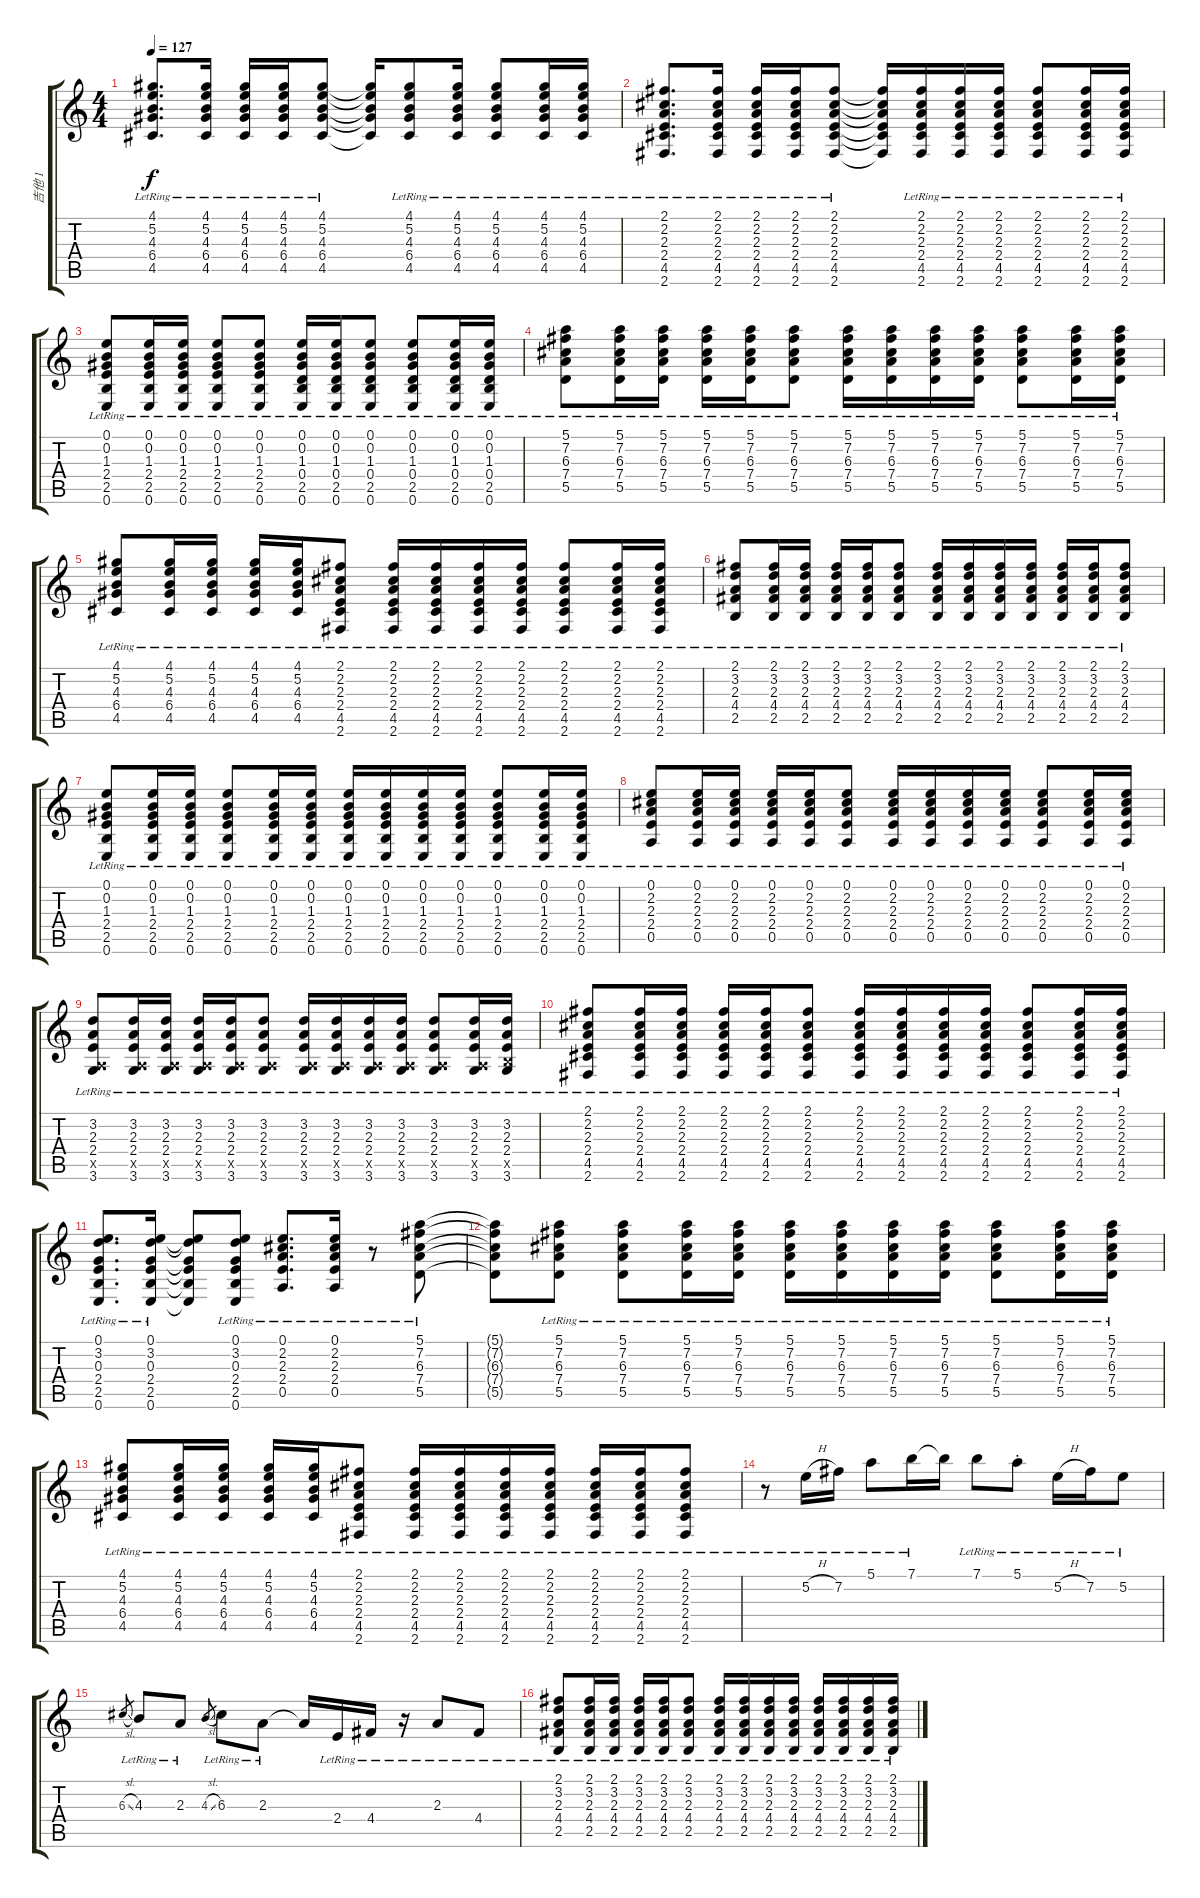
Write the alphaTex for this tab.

\track ("吉他 1" "吉他 1") {instrument acousticguitarsteel}
\staff {score tabs}
\tuning (E4 B3 G3 D3 A2 E2) {hide}
\ts (4 4)
\tempo 127
\clef g2
\ks c
(4.1{lr} 5.2{lr} 4.3{lr} 6.4{lr} 4.5{lr}).8{d dy f} (4.1{lr} 5.2{lr} 4.3{lr} 6.4{lr} 4.5{lr}).16 (4.1{lr} 5.2{lr} 4.3{lr} 6.4{lr} 4.5{lr}).16 (4.1{lr} 5.2{lr} 4.3{lr} 6.4{lr} 4.5{lr}).16 (4.1{lr} 5.2{lr} 4.3{lr} 6.4{lr} 4.5{lr}).8 (4.1{t} 5.2{t} 4.3{t} 6.4{t} 4.5{t}).16 (4.1{lr} 5.2{lr} 4.3{lr} 6.4{lr} 4.5{lr}).8 (4.1{lr} 5.2{lr} 4.3{lr} 6.4{lr} 4.5{lr}).16 (4.1{lr} 5.2{lr} 4.3{lr} 6.4{lr} 4.5{lr}).8 (4.1{lr} 5.2{lr} 4.3{lr} 6.4{lr} 4.5{lr}).16 (4.1{lr} 5.2{lr} 4.3{lr} 6.4{lr} 4.5{lr}).16 |
(2.1{lr} 2.2{lr} 2.3{lr} 2.4{lr} 4.5{lr} 2.6{lr}).8{d} (2.1{lr} 2.2{lr} 2.3{lr} 2.4{lr} 4.5{lr} 2.6{lr}).16 (2.1{lr} 2.2{lr} 2.3{lr} 2.4{lr} 4.5{lr} 2.6{lr}).16 (2.1{lr} 2.2{lr} 2.3{lr} 2.4{lr} 4.5{lr} 2.6{lr}).16 (2.1{lr} 2.2{lr} 2.3{lr} 2.4{lr} 4.5{lr} 2.6{lr}).8 (2.1{t} 2.2{t} 2.3{t} 2.4{t} 4.5{t} 2.6{t}).16 (2.1{lr} 2.2{lr} 2.3{lr} 2.4{lr} 4.5{lr} 2.6{lr}).16 (2.1{lr} 2.2{lr} 2.3{lr} 2.4{lr} 4.5{lr} 2.6{lr}).16 (2.1{lr} 2.2{lr} 2.3{lr} 2.4{lr} 4.5{lr} 2.6{lr}).16 (2.1{lr} 2.2{lr} 2.3{lr} 2.4{lr} 4.5{lr} 2.6{lr}).8 (2.1{lr} 2.2{lr} 2.3{lr} 2.4{lr} 4.5{lr} 2.6{lr}).16 (2.1{lr} 2.2{lr} 2.3{lr} 2.4{lr} 4.5{lr} 2.6{lr}).16 |
(0.1{lr} 0.2{lr} 1.3{lr} 2.4{lr} 2.5{lr} 0.6{lr}).8 (0.1{lr} 0.2{lr} 1.3{lr} 2.4{lr} 2.5{lr} 0.6{lr}).16 (0.1{lr} 0.2{lr} 1.3{lr} 2.4{lr} 2.5{lr} 0.6{lr}).16 (0.1{lr} 0.2{lr} 1.3{lr} 2.4{lr} 2.5{lr} 0.6{lr}).8 (0.1{lr} 0.2{lr} 1.3{lr} 2.4{lr} 2.5{lr} 0.6{lr}).8 (0.1{lr} 0.2{lr} 1.3{lr} 0.4{lr} 2.5{lr} 0.6{lr}).16 (0.1{lr} 0.2{lr} 1.3{lr} 0.4{lr} 2.5{lr} 0.6{lr}).16 (0.1{lr} 0.2{lr} 1.3{lr} 0.4{lr} 2.5{lr} 0.6{lr}).8 (0.1{lr} 0.2{lr} 1.3{lr} 0.4{lr} 2.5{lr} 0.6{lr}).8 (0.1{lr} 0.2{lr} 1.3{lr} 0.4{lr} 2.5{lr} 0.6{lr}).16 (0.1{lr} 0.2{lr} 1.3{lr} 0.4{lr} 2.5{lr} 0.6{lr}).16 |
(5.1{lr} 7.2{lr} 6.3{lr} 7.4{lr} 5.5{lr}).8 (5.1{lr} 7.2{lr} 6.3{lr} 7.4{lr} 5.5{lr}).16 (5.1{lr} 7.2{lr} 6.3{lr} 7.4{lr} 5.5{lr}).16 (5.1{lr} 7.2{lr} 6.3{lr} 7.4{lr} 5.5{lr}).16 (5.1{lr} 7.2{lr} 6.3{lr} 7.4{lr} 5.5{lr}).16 (5.1{lr} 7.2{lr} 6.3{lr} 7.4{lr} 5.5{lr}).8 (5.1{lr} 7.2{lr} 6.3{lr} 7.4{lr} 5.5{lr}).16 (5.1{lr} 7.2{lr} 6.3{lr} 7.4{lr} 5.5{lr}).16 (5.1{lr} 7.2{lr} 6.3{lr} 7.4{lr} 5.5{lr}).16 (5.1{lr} 7.2{lr} 6.3{lr} 7.4{lr} 5.5{lr}).16 (5.1{lr} 7.2{lr} 6.3{lr} 7.4{lr} 5.5{lr}).8 (5.1{lr} 7.2{lr} 6.3{lr} 7.4{lr} 5.5{lr}).16 (5.1{lr} 7.2{lr} 6.3{lr} 7.4{lr} 5.5{lr}).16 |
(4.1{lr} 5.2{lr} 4.3{lr} 6.4{lr} 4.5{lr}).8 (4.1{lr} 5.2{lr} 4.3{lr} 6.4{lr} 4.5{lr}).16 (4.1{lr} 5.2{lr} 4.3{lr} 6.4{lr} 4.5{lr}).16 (4.1{lr} 5.2{lr} 4.3{lr} 6.4{lr} 4.5{lr}).16 (4.1{lr} 5.2{lr} 4.3{lr} 6.4{lr} 4.5{lr}).16 (2.1{lr} 2.2{lr} 2.3{lr} 2.4{lr} 4.5{lr} 2.6{lr}).8 (2.1{lr} 2.2{lr} 2.3{lr} 2.4{lr} 4.5{lr} 2.6{lr}).16 (2.1{lr} 2.2{lr} 2.3{lr} 2.4{lr} 4.5{lr} 2.6{lr}).16 (2.1{lr} 2.2{lr} 2.3{lr} 2.4{lr} 4.5{lr} 2.6{lr}).16 (2.1{lr} 2.2{lr} 2.3{lr} 2.4{lr} 4.5{lr} 2.6{lr}).16 (2.1{lr} 2.2{lr} 2.3{lr} 2.4{lr} 4.5{lr} 2.6{lr}).8 (2.1{lr} 2.2{lr} 2.3{lr} 2.4{lr} 4.5{lr} 2.6{lr}).16 (2.1{lr} 2.2{lr} 2.3{lr} 2.4{lr} 4.5{lr} 2.6{lr}).16 |
(2.1{lr} 3.2{lr} 2.3{lr} 4.4{lr} 2.5{lr}).8 (2.1{lr} 3.2{lr} 2.3{lr} 4.4{lr} 2.5{lr}).16 (2.1{lr} 3.2{lr} 2.3{lr} 4.4{lr} 2.5{lr}).16 (2.1{lr} 3.2{lr} 2.3{lr} 4.4{lr} 2.5{lr}).16 (2.1{lr} 3.2{lr} 2.3{lr} 4.4{lr} 2.5{lr}).16 (2.1{lr} 3.2{lr} 2.3{lr} 4.4{lr} 2.5{lr}).8 (2.1{lr} 3.2{lr} 2.3{lr} 4.4{lr} 2.5{lr}).16 (2.1{lr} 3.2{lr} 2.3{lr} 4.4{lr} 2.5{lr}).16 (2.1{lr} 3.2{lr} 2.3{lr} 4.4{lr} 2.5{lr}).16 (2.1{lr} 3.2{lr} 2.3{lr} 4.4{lr} 2.5{lr}).16 (2.1{lr} 3.2{lr} 2.3{lr} 4.4{lr} 2.5{lr}).16 (2.1{lr} 3.2{lr} 2.3{lr} 4.4{lr} 2.5{lr}).16 (2.1{lr} 3.2{lr} 2.3{lr} 4.4{lr} 2.5{lr}).8 |
(0.1{lr} 0.2{lr} 1.3{lr} 2.4{lr} 2.5{lr} 0.6{lr}).8 (0.1{lr} 0.2{lr} 1.3{lr} 2.4{lr} 2.5{lr} 0.6{lr}).16 (0.1{lr} 0.2{lr} 1.3{lr} 2.4{lr} 2.5{lr} 0.6{lr}).16 (0.1{lr} 0.2{lr} 1.3{lr} 2.4{lr} 2.5{lr} 0.6{lr}).8 (0.1{lr} 0.2{lr} 1.3{lr} 2.4{lr} 2.5{lr} 0.6{lr}).16 (0.1{lr} 0.2{lr} 1.3{lr} 2.4{lr} 2.5{lr} 0.6{lr}).16 (0.1{lr} 0.2{lr} 1.3{lr} 2.4{lr} 2.5{lr} 0.6{lr}).16 (0.1{lr} 0.2{lr} 1.3{lr} 2.4{lr} 2.5{lr} 0.6{lr}).16 (0.1{lr} 0.2{lr} 1.3{lr} 2.4{lr} 2.5{lr} 0.6{lr}).16 (0.1{lr} 0.2{lr} 1.3{lr} 2.4{lr} 2.5{lr} 0.6{lr}).16 (0.1{lr} 0.2{lr} 1.3{lr} 2.4{lr} 2.5{lr} 0.6{lr}).8 (0.1{lr} 0.2{lr} 1.3{lr} 2.4{lr} 2.5{lr} 0.6{lr}).16 (0.1{lr} 0.2{lr} 1.3{lr} 2.4{lr} 2.5{lr} 0.6{lr}).16 |
(0.1{lr} 2.2{lr} 2.3{lr} 2.4{lr} 0.5{lr}).8 (0.1{lr} 2.2{lr} 2.3{lr} 2.4{lr} 0.5{lr}).16 (0.1{lr} 2.2{lr} 2.3{lr} 2.4{lr} 0.5{lr}).16 (0.1{lr} 2.2{lr} 2.3{lr} 2.4{lr} 0.5{lr}).16 (0.1{lr} 2.2{lr} 2.3{lr} 2.4{lr} 0.5{lr}).16 (0.1 2.2{lr} 2.3 2.4 0.5).8 (0.1{lr} 2.2{lr} 2.3{lr} 2.4{lr} 0.5{lr}).16 (0.1{lr} 2.2{lr} 2.3{lr} 2.4{lr} 0.5{lr}).16 (0.1{lr} 2.2{lr} 2.3{lr} 2.4{lr} 0.5{lr}).16 (0.1{lr} 2.2{lr} 2.3{lr} 2.4{lr} 0.5{lr}).16 (0.1{lr} 2.2{lr} 2.3{lr} 2.4{lr} 0.5{lr}).8 (0.1{lr} 2.2{lr} 2.3{lr} 2.4{lr} 0.5{lr}).16 (0.1{lr} 2.2 2.3 2.4 0.5).16 |
(3.2{lr} 2.3{lr} 2.4{lr} 0.5{x} 3.6).8 (3.2{lr} 2.3{lr} 2.4{lr} 0.5{x} 3.6).16 (3.2{lr} 2.3{lr} 2.4{lr} 0.5{x} 3.6).16 (3.2{lr} 2.3{lr} 2.4{lr} 0.5{x} 3.6).16 (3.2{lr} 2.3{lr} 2.4{lr} 0.5{x} 3.6).16 (3.2{lr} 2.3 2.4 0.5{x} 3.6).8 (3.2{lr} 2.3{lr} 2.4{lr} 0.5{x} 3.6).16 (3.2{lr} 2.3{lr} 2.4{lr} 0.5{x} 3.6).16 (3.2{lr} 2.3{lr} 2.4{lr} 0.5{x} 3.6).16 (3.2{lr} 2.3{lr} 2.4{lr} 0.5{x} 3.6).16 (3.2{lr} 2.3{lr} 2.4{lr} 0.5{x} 3.6).8 (3.2{lr} 2.3{lr} 2.4{lr} 0.5{x} 3.6).16 (3.2 2.3{lr} 2.4 2.5{x} 3.6).16 |
(2.1{lr} 2.2{lr} 2.3{lr} 2.4{lr} 4.5{lr} 2.6{lr}).8 (2.1{lr} 2.2{lr} 2.3{lr} 2.4{lr} 4.5{lr} 2.6{lr}).16 (2.1{lr} 2.2{lr} 2.3{lr} 2.4{lr} 4.5{lr} 2.6{lr}).16 (2.1{lr} 2.2{lr} 2.3{lr} 2.4{lr} 4.5{lr} 2.6{lr}).16 (2.1{lr} 2.2{lr} 2.3{lr} 2.4{lr} 4.5{lr} 2.6{lr}).16 (2.1{lr} 2.2{lr} 2.3{lr} 2.4{lr} 4.5{lr} 2.6{lr}).8 (2.1{lr} 2.2{lr} 2.3{lr} 2.4{lr} 4.5{lr} 2.6{lr}).16 (2.1{lr} 2.2{lr} 2.3{lr} 2.4{lr} 4.5{lr} 2.6{lr}).16 (2.1{lr} 2.2{lr} 2.3{lr} 2.4{lr} 4.5{lr} 2.6{lr}).16 (2.1{lr} 2.2{lr} 2.3{lr} 2.4{lr} 4.5{lr} 2.6{lr}).16 (2.1{lr} 2.2{lr} 2.3{lr} 2.4{lr} 4.5{lr} 2.6{lr}).8 (2.1{lr} 2.2{lr} 2.3{lr} 2.4{lr} 4.5{lr} 2.6{lr}).16 (2.1{lr} 2.2{lr} 2.3{lr} 2.4{lr} 4.5{lr} 2.6{lr}).16 |
(0.1{lr} 3.2{lr} 0.3{lr} 2.4{lr} 2.5{lr} 0.6{lr}).8{d} (0.1{lr} 3.2{lr} 0.3{lr} 2.4{lr} 2.5{lr} 0.6{lr}).16 (0.1{t} 3.2{t} 0.3{t} 2.4{t} 2.5{t} 0.6{t}).8 (0.1{lr} 3.2{lr} 0.3{lr} 2.4{lr} 2.5{lr} 0.6{lr}).8 (0.1{lr} 2.2{lr} 2.3{lr} 2.4{lr} 0.5{lr}).8{d} (0.1{lr} 2.2{lr} 2.3{lr} 2.4{lr} 0.5{lr}).16 r.8 (5.1{lr} 7.2{lr} 6.3{lr} 7.4{lr} 5.5{lr}).8 |
(5.1{t} 7.2{t} 6.3{t} 7.4{t} 5.5{t}).8 (5.1{lr} 7.2{lr} 6.3{lr} 7.4{lr} 5.5{lr}).8 (5.1{lr} 7.2{lr} 6.3{lr} 7.4{lr} 5.5{lr}).8 (5.1{lr} 7.2{lr} 6.3{lr} 7.4{lr} 5.5{lr}).16 (5.1{lr} 7.2{lr} 6.3{lr} 7.4{lr} 5.5{lr}).16 (5.1 7.2{lr} 6.3 7.4 5.5).16 (5.1{lr} 7.2{lr} 6.3{lr} 7.4{lr} 5.5{lr}).16 (5.1{lr} 7.2{lr} 6.3{lr} 7.4{lr} 5.5{lr}).16 (5.1{lr} 7.2{lr} 6.3{lr} 7.4{lr} 5.5{lr}).16 (5.1{lr} 7.2{lr} 6.3{lr} 7.4{lr} 5.5{lr}).8 (5.1{lr} 7.2{lr} 6.3{lr} 7.4{lr} 5.5{lr}).16 (5.1{lr} 7.2{lr} 6.3{lr} 7.4{lr} 5.5{lr}).16 |
(4.1{lr} 5.2{lr} 4.3{lr} 6.4{lr} 4.5{lr}).8 (4.1{lr} 5.2{lr} 4.3{lr} 6.4{lr} 4.5{lr}).16 (4.1{lr} 5.2{lr} 4.3{lr} 6.4{lr} 4.5{lr}).16 (4.1{lr} 5.2{lr} 4.3{lr} 6.4{lr} 4.5{lr}).16 (4.1{lr} 5.2{lr} 4.3{lr} 6.4{lr} 4.5{lr}).16 (2.1{lr} 2.2{lr} 2.3{lr} 2.4{lr} 4.5{lr} 2.6{lr}).8 (2.1{lr} 2.2{lr} 2.3{lr} 2.4{lr} 4.5{lr} 2.6{lr}).16 (2.1{lr} 2.2{lr} 2.3{lr} 2.4{lr} 4.5{lr} 2.6{lr}).16 (2.1{lr} 2.2{lr} 2.3{lr} 2.4{lr} 4.5{lr} 2.6{lr}).16 (2.1{lr} 2.2{lr} 2.3{lr} 2.4{lr} 4.5{lr} 2.6{lr}).16 (2.1{lr} 2.2{lr} 2.3{lr} 2.4{lr} 4.5{lr} 2.6{lr}).16 (2.1{lr} 2.2{lr} 2.3{lr} 2.4{lr} 4.5{lr} 2.6{lr}).16 (2.1{lr} 2.2{lr} 2.3{lr} 2.4{lr} 4.5{lr} 2.6{lr}).8 |
r.8 5.2{h lr}.16 7.2{lr}.16 5.1{lr}.8 7.1{lr}.16 7.1{t}.16 7.1{lr}.8 5.1{st lr}.8 5.2{h lr}.16 7.2{lr}.16 5.2{lr}.8 |
6.3{sl}.8{gr} 4.3{lr}.8 2.3{lr}.8 4.3{sl}.8{gr} 6.3{lr}.8 2.3{lr}.8 2.3{t}.16 2.4{lr}.16 4.4{lr}.16 r.16 2.3{lr}.8 4.4{lr}.8 |
(2.1{lr} 3.2{lr} 2.3{lr} 4.4{lr} 2.5{lr}).8 (2.1{lr} 3.2{lr} 2.3{lr} 4.4{lr} 2.5{lr}).16 (2.1{lr} 3.2{lr} 2.3{lr} 4.4{lr} 2.5{lr}).16 (2.1{lr} 3.2{lr} 2.3{lr} 4.4{lr} 2.5{lr}).16 (2.1{lr} 3.2{lr} 2.3{lr} 4.4{lr} 2.5{lr}).16 (2.1{lr} 3.2{lr} 2.3{lr} 4.4{lr} 2.5{lr}).8 (2.1{lr} 3.2{lr} 2.3{lr} 4.4{lr} 2.5{lr}).16 (2.1{lr} 3.2{lr} 2.3{lr} 4.4{lr} 2.5{lr}).16 (2.1{lr} 3.2{lr} 2.3{lr} 4.4{lr} 2.5{lr}).16 (2.1{lr} 3.2{lr} 2.3{lr} 4.4{lr} 2.5{lr}).16 (2.1{lr} 3.2{lr} 2.3{lr} 4.4{lr} 2.5{lr}).16 (2.1{lr} 3.2{lr} 2.3{lr} 4.4{lr} 2.5{lr}).16 (2.1{lr} 3.2{lr} 2.3{lr} 4.4{lr} 2.5{lr}).16 (2.1{lr} 3.2{lr} 2.3{lr} 4.4{lr} 2.5{lr}).16
